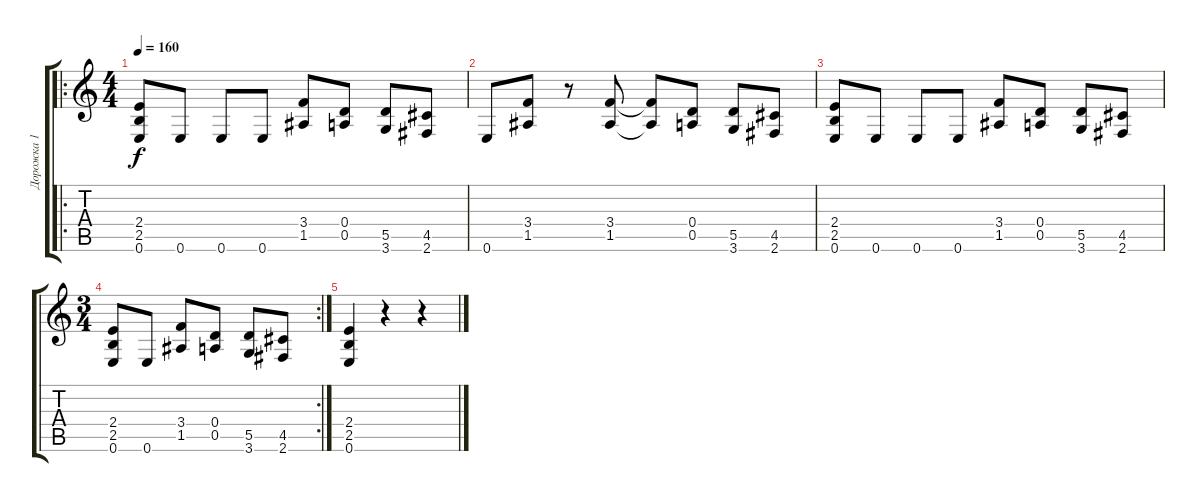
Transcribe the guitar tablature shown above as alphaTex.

\track ("Дорожка 1" "Дорожка 1") {instrument distortionguitar}
\staff {score tabs}
\tuning (E4 B3 G3 D3 A2 E2) {hide}
\ro
\ts (4 4)
\tempo 160
\clef g2
\ks c
(2.4 2.5 0.6).8{dy f instrument distortionguitar} 0.6.8 0.6.8 0.6.8 (3.4 1.5).8 (0.4 0.5).8 (5.5 3.6).8 (4.5 2.6).8 |
0.6.8 (3.4 1.5).8 r.8 (3.4 1.5).8 (3.4{t} 1.5{t}).8 (0.4 0.5).8 (5.5 3.6).8 (4.5 2.6).8 |
(2.4 2.5 0.6).8 0.6.8 0.6.8 0.6.8 (3.4 1.5).8 (0.4 0.5).8 (5.5 3.6).8 (4.5 2.6).8 |
\rc 2
\ts (3 4)
(2.4 2.5 0.6).8 0.6.8 (3.4 1.5).8 (0.4 0.5).8 (5.5 3.6).8 (4.5 2.6).8 |
(2.4 2.5 0.6).4 r.4 r.4
